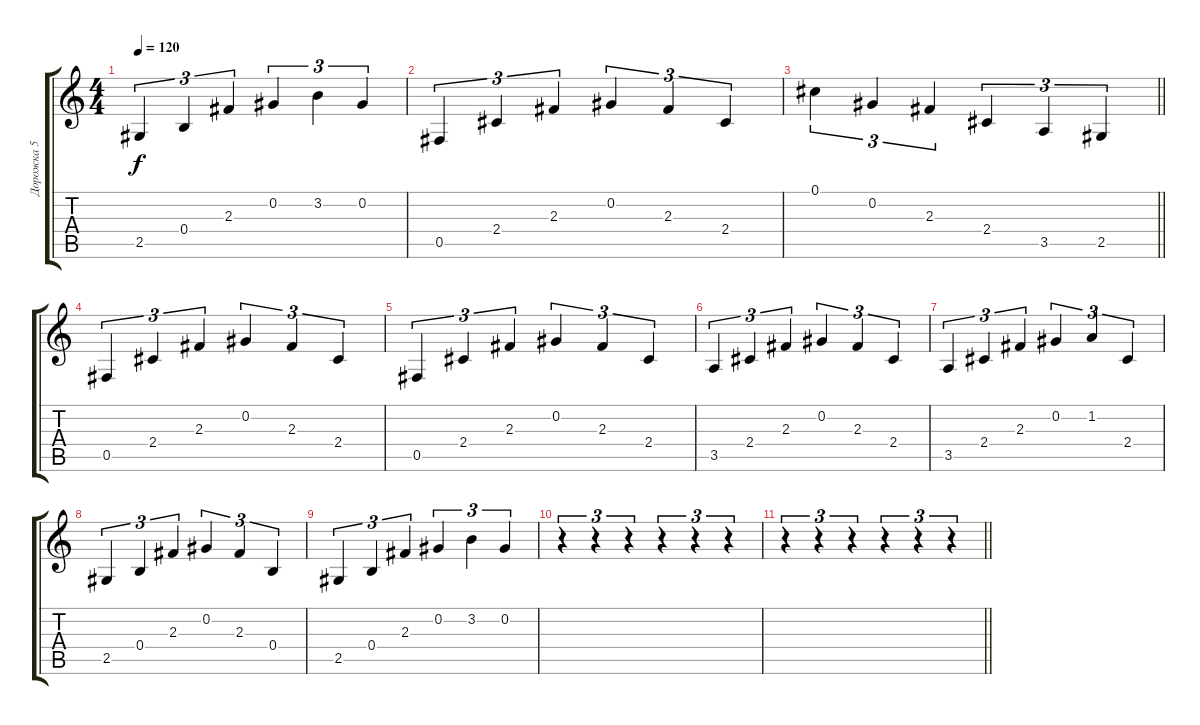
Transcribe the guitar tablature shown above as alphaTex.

\track ("Дорожка 5" "Дорожка 5") {instrument acousticguitarsteel}
\staff {score tabs}
\tuning (Db4 Ab3 E3 B2 Gb2 B1) {hide}
\ts (4 4)
\tempo 120
\clef g2
\ks c
2.5.4{tu (3 2) dy f} 0.4.4{tu (3 2)} 2.3.4{tu (3 2)} 0.2.4{tu (3 2)} 3.2.4{tu (3 2)} 0.2.4{tu (3 2)} |
0.5.4{tu (3 2)} 2.4.4{tu (3 2)} 2.3.4{tu (3 2)} 0.2.4{tu (3 2)} 2.3.4{tu (3 2)} 2.4.4{tu (3 2)} |
\barLineRight lightlight
0.1.4{tu (3 2)} 0.2.4{tu (3 2)} 2.3.4{tu (3 2)} 2.4.4{tu (3 2)} 3.5.4{tu (3 2)} 2.5.4{tu (3 2)} |
\section ("" " ")
0.5.4{tu (3 2)} 2.4.4{tu (3 2)} 2.3.4{tu (3 2)} 0.2.4{tu (3 2)} 2.3.4{tu (3 2)} 2.4.4{tu (3 2)} |
0.5.4{tu (3 2)} 2.4.4{tu (3 2)} 2.3.4{tu (3 2)} 0.2.4{tu (3 2)} 2.3.4{tu (3 2)} 2.4.4{tu (3 2)} |
3.5.4{tu (3 2)} 2.4.4{tu (3 2)} 2.3.4{tu (3 2)} 0.2.4{tu (3 2)} 2.3.4{tu (3 2)} 2.4.4{tu (3 2)} |
3.5.4{tu (3 2)} 2.4.4{tu (3 2)} 2.3.4{tu (3 2)} 0.2.4{tu (3 2)} 1.2.4{tu (3 2)} 2.4.4{tu (3 2)} |
2.5.4{tu (3 2)} 0.4.4{tu (3 2)} 2.3.4{tu (3 2)} 0.2.4{tu (3 2)} 2.3.4{tu (3 2)} 0.4.4{tu (3 2)} |
2.5.4{tu (3 2)} 0.4.4{tu (3 2)} 2.3.4{tu (3 2)} 0.2.4{tu (3 2)} 3.2.4{tu (3 2)} 0.2.4{tu (3 2)} |
r.4{tu (3 2)} r.4{tu (3 2)} r.4{tu (3 2)} r.4{tu (3 2)} r.4{tu (3 2)} r.4{tu (3 2)} |
\barLineRight lightlight
r.4{tu (3 2)} r.4{tu (3 2)} r.4{tu (3 2)} r.4{tu (3 2)} r.4{tu (3 2)} r.4{tu (3 2)}
